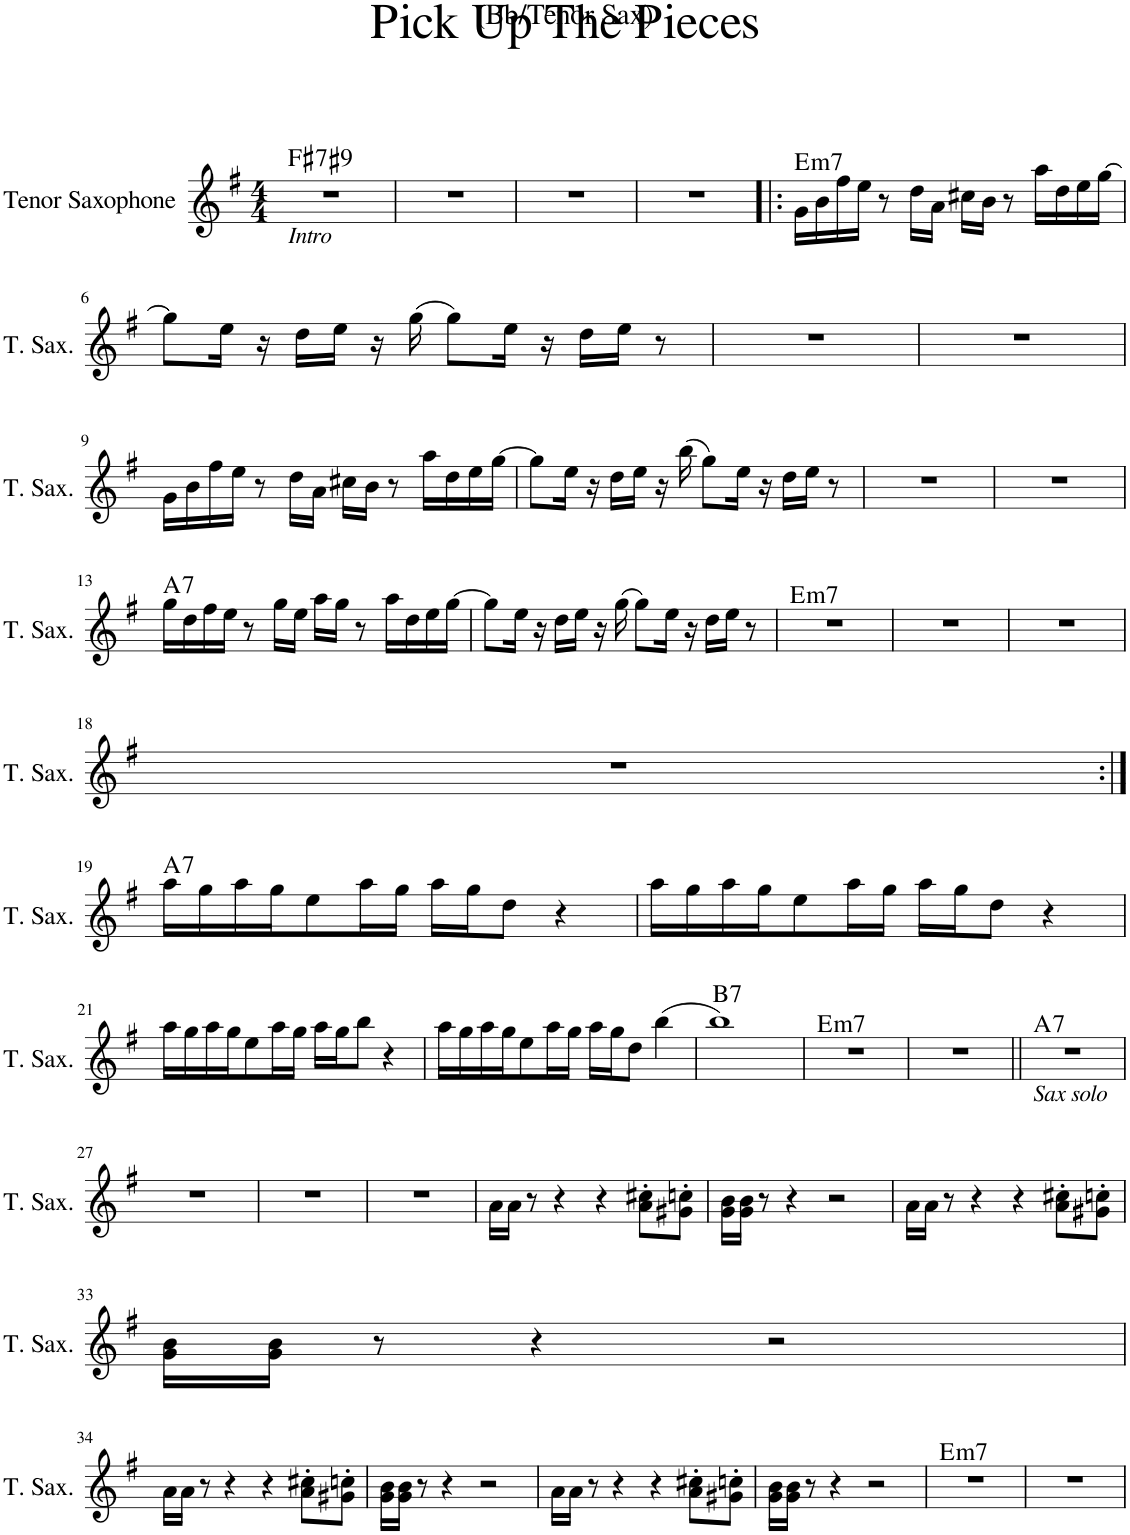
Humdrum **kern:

**kern	**harte
*part1	*part1
*staff1	*
*I"Tenor Saxophone	*
*I'T. Sax.	*
*clefG2	*
*Trd8c14	*
*k[f#]	*
*M4/4	*
=1	=1
!LO:TX:b:i:t=Intro	!LO:H:kt=7
1r	F#:7(#9)
=2	=2
1r	.
=3	=3
1r	.
=4	=4
1r	.
=5!|:	=5!|:
!	!LO:H:kt=m7
16g\LL	E:min7
16b\	.
16ff#\	.
16ee\JJ	.
8r	.
16dd\LL	.
16a\JJ	.
16cc#X\LL	.
16b\JJ	.
8r	.
16aa\LL	.
16dd\	.
16ee\	.
[16gg\JJ	.
!!LO:LB:g=z
=6	=6
8gg\L]	.
16ee\Jk	.
16r	.
16dd\LL	.
16ee\JJ	.
16r	.
(16gg\	.
8gg\L)	.
16ee\Jk	.
16r	.
16dd\LL	.
16ee\JJ	.
8r	.
=7	=7
1r	.
=8	=8
1r	.
!!LO:LB:g=z
=9	=9
16g\LL	.
16b\	.
16ff#\	.
16ee\JJ	.
8r	.
16dd\LL	.
16a\JJ	.
16cc#X\LL	.
16b\JJ	.
8r	.
16aa\LL	.
16dd\	.
16ee\	.
[16gg\JJ	.
=10	=10
8gg\L]	.
16ee\Jk	.
16r	.
16dd\LL	.
16ee\JJ	.
16r	.
(16bb\	.
8gg\L)	.
16ee\Jk	.
16r	.
16dd\LL	.
16ee\JJ	.
8r	.
=11	=11
1r	.
=12	=12
1r	.
!!LO:LB:g=z
=13	=13
!	!LO:H:kt=7
16gg\LL	A:7
16dd\	.
16ff#\	.
16ee\JJ	.
8r	.
16gg\LL	.
16ee\JJ	.
16aa\LL	.
16gg\JJ	.
8r	.
16aa\LL	.
16dd\	.
16ee\	.
[16gg\JJ	.
=14	=14
8gg\L]	.
16ee\Jk	.
16r	.
16dd\LL	.
16ee\JJ	.
16r	.
(16gg\	.
8gg\L)	.
16ee\Jk	.
16r	.
16dd\LL	.
16ee\JJ	.
8r	.
=15	=15
!	!LO:H:kt=m7
1r	E:min7
=16	=16
1r	.
=17	=17
1r	.
!!LO:LB:g=z
=18	=18
1r	.
!!LO:LB:g=z
=19:|!	=19:|!
!	!LO:H:kt=7
16aa\LL	A:7
16gg\	.
16aa\	.
16gg\J	.
8ee\	.
16aa\L	.
16gg\JJ	.
16aa\LL	.
16gg\J	.
8dd\J	.
4r	.
=20	=20
16aa\LL	.
16gg\	.
16aa\	.
16gg\J	.
8ee\	.
16aa\L	.
16gg\JJ	.
16aa\LL	.
16gg\J	.
8dd\J	.
4r	.
!!LO:LB:g=z
=21	=21
16aa\LL	.
16gg\	.
16aa\	.
16gg\J	.
8ee\	.
16aa\L	.
16gg\JJ	.
16aa\LL	.
16gg\J	.
8bb\J	.
4r	.
=22	=22
16aa\LL	.
16gg\	.
16aa\	.
16gg\J	.
8ee\	.
16aa\L	.
16gg\JJ	.
16aa\LL	.
16gg\J	.
8dd\J	.
(4bb\	.
=23	=23
!	!LO:H:kt=7
1bb)	B:7
=24	=24
!	!LO:H:kt=m7
1r	E:min7
=25	=25
1r	.
=26||	=26||
!LO:TX:b:i:t=Sax solo	!LO:H:kt=7
1r	A:7
!!LO:LB:g=z
=27	=27
1r	.
=28	=28
1r	.
=29	=29
1r	.
=30	=30
16a\LL	.
16a\JJ	.
8r	.
4r	.
4r	.
8a\' 8cc#X\'L	.
8g#X\' 8ccn\'J	.
=31	=31
16g\ 16b\LL	.
16g\ 16b\JJ	.
8r	.
4r	.
2r	.
=32	=32
16a\LL	.
16a\JJ	.
8r	.
4r	.
4r	.
8a\' 8cc#X\'L	.
8g#X\' 8ccn\'J	.
!!LO:LB:g=z
=33	=33
16g\ 16b\LL	.
16g\ 16b\JJ	.
8r	.
4r	.
2r	.
!!LO:LB:g=z
=34	=34
16a\LL	.
16a\JJ	.
8r	.
4r	.
4r	.
8a\' 8cc#X\'L	.
8g#X\' 8ccn\'J	.
=35	=35
16g\ 16b\LL	.
16g\ 16b\JJ	.
8r	.
4r	.
2r	.
=36	=36
16a\LL	.
16a\JJ	.
8r	.
4r	.
4r	.
8a\' 8cc#X\'L	.
8g#X\' 8ccn\'J	.
=37	=37
16g\ 16b\LL	.
16g\ 16b\JJ	.
8r	.
4r	.
2r	.
=38	=38
!	!LO:H:kt=m7
1r	E:min7
=39	=39
1r	.
=	=
*-	*-
